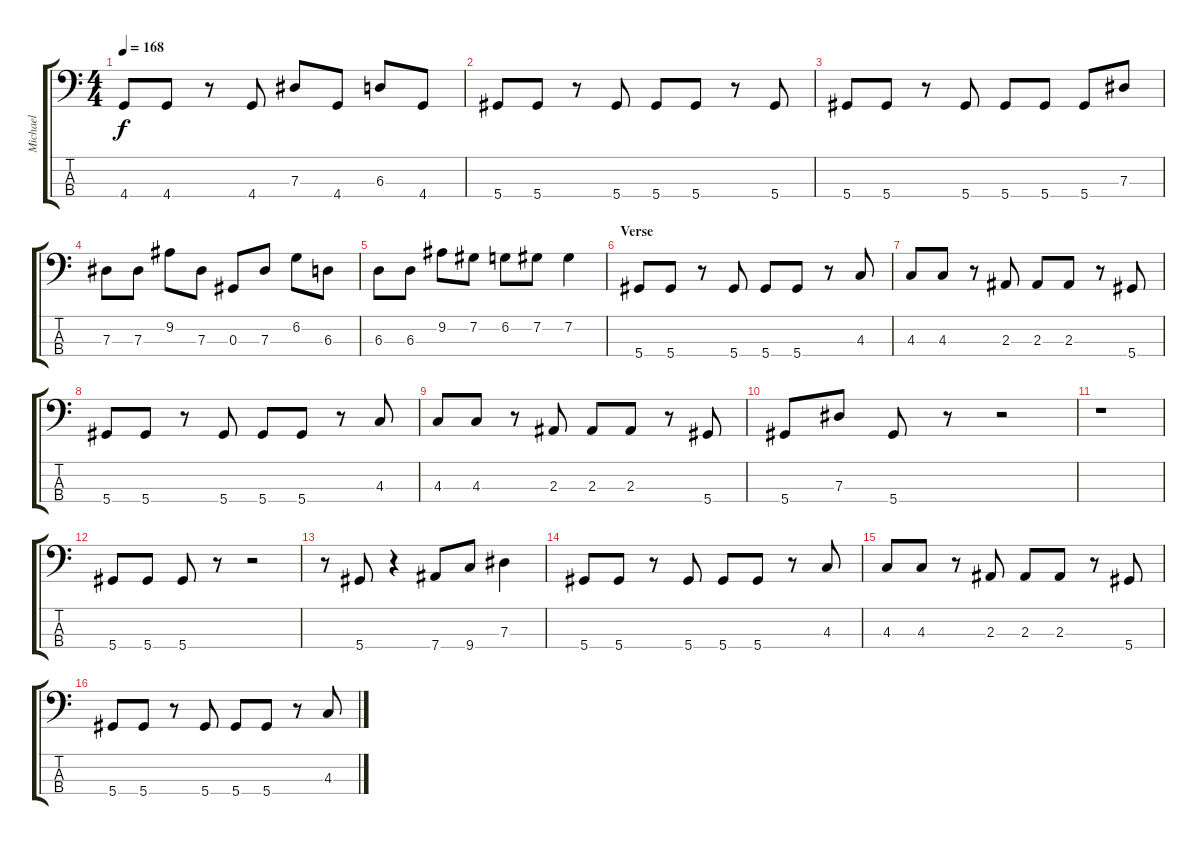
\track ("Michael" "Michael") {instrument electricbassfinger}
\staff {score tabs}
\tuning (Gb2 Db2 Ab1 Eb1) {hide}
\ts (4 4)
\tempo 168
\clef f4
\ks c
4.4.8{dy f} 4.4.8 r.8 4.4.8 7.3.8 4.4.8 6.3.8 4.4.8 |
5.4.8 5.4.8 r.8 5.4.8 5.4.8 5.4.8 r.8 5.4.8 |
5.4.8 5.4.8 r.8 5.4.8 5.4.8 5.4.8 5.4.8 7.3.8 |
7.3.8 7.3.8 9.2.8 7.3.8 0.3.8 7.3.8 6.2.8 6.3.8 |
6.3.8 6.3.8 9.2.8 7.2.8 6.2.8 7.2.8 7.2.4 |
\section ("" "Verse")
5.4.8 5.4.8 r.8 5.4.8 5.4.8 5.4.8 r.8 4.3.8 |
4.3.8 4.3.8 r.8 2.3.8 2.3.8 2.3.8 r.8 5.4.8 |
5.4.8 5.4.8 r.8 5.4.8 5.4.8 5.4.8 r.8 4.3.8 |
4.3.8 4.3.8 r.8 2.3.8 2.3.8 2.3.8 r.8 5.4.8 |
5.4.8 7.3.8 5.4.8 r.8 r.2 |
r.1 |
5.4.8 5.4.8 5.4.8 r.8 r.2 |
r.8 5.4.8 r.4 7.4.8 9.4.8 7.3.4 |
5.4.8 5.4.8 r.8 5.4.8 5.4.8 5.4.8 r.8 4.3.8 |
4.3.8 4.3.8 r.8 2.3.8 2.3.8 2.3.8 r.8 5.4.8 |
5.4.8 5.4.8 r.8 5.4.8 5.4.8 5.4.8 r.8 4.3.8
